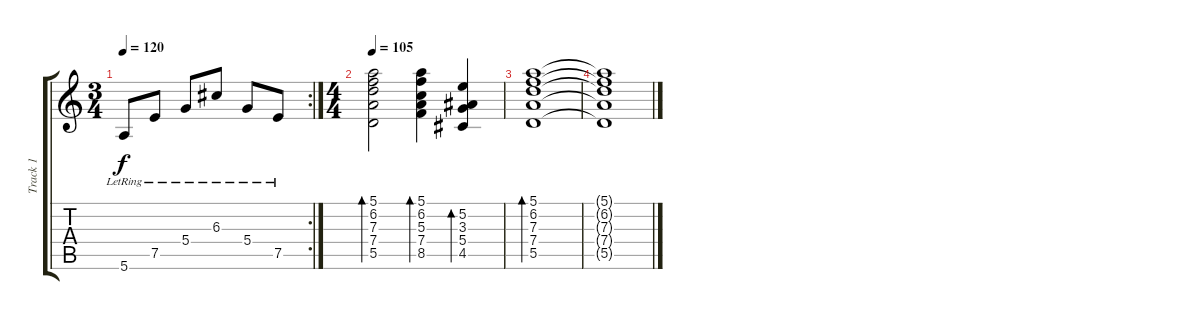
\track ("Track 1" "Track 1") {instrument acousticguitarnylon}
\staff {score tabs}
\tuning (E4 B3 G3 D3 A2 E2) {hide}
\rc 2
\ts (3 4)
\tempo 120
\clef g2
\ks c
5.6{lr}.8{dy f} 7.5{lr}.8 5.4{lr}.8 6.3{lr}.8 5.4{lr}.8 7.5{lr}.8 |
\ts (4 4)
\tempo 105
(5.1 6.2 7.3 7.4 5.5).2{bd 240} (5.1 6.2 5.3 7.4 8.5).4{bd 240} (5.2 3.3 5.4 4.5).4{bd 240} |
(5.1 6.2 7.3 7.4 5.5).1{bd 240} |
(5.1{t} 6.2{t} 7.3{t} 7.4{t} 5.5{t}).1
